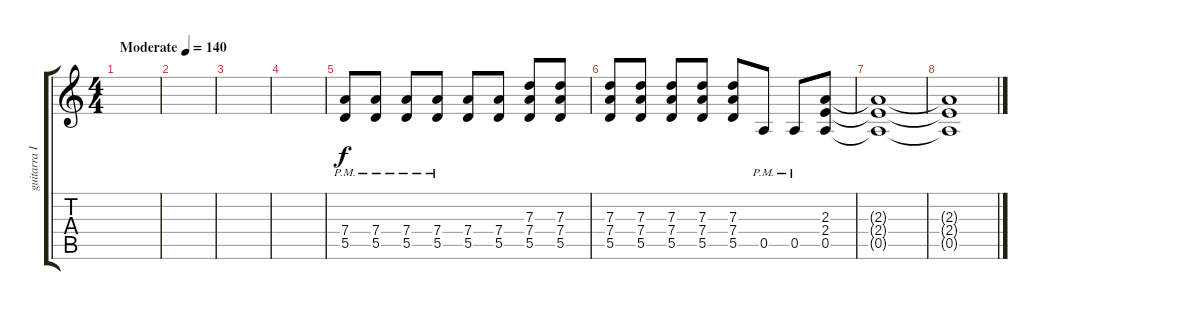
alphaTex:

\track ("guitarra III [ritmica]" "guitarra I") {instrument distortionguitar}
\staff {score tabs}
\tuning (E4 B3 G3 D3 A2 E2) {hide}
\ts (4 4)
\tempo (140 "Moderate")
\clef g2
\ks c
|
|
|
|
(7.4{pm} 5.5).8 (7.4{pm} 5.5).8 (7.4{pm} 5.5).8 (7.4{pm} 5.5).8 (7.4 5.5).8 (7.4 5.5).8 (7.3 7.4 5.5).8 (7.3 7.4 5.5).8 |
(7.3 7.4 5.5).8 (7.3 7.4 5.5).8 (7.3 7.4 5.5).8 (7.3 7.4 5.5).8 (7.3 7.4 5.5).8 0.5{pm}.8 0.5{pm}.8 (2.3 2.4 0.5).8 |
(2.3{t} 2.4{t} 0.5{t}).1 |
(2.3{t} 2.4{t} 0.5{t}).1
